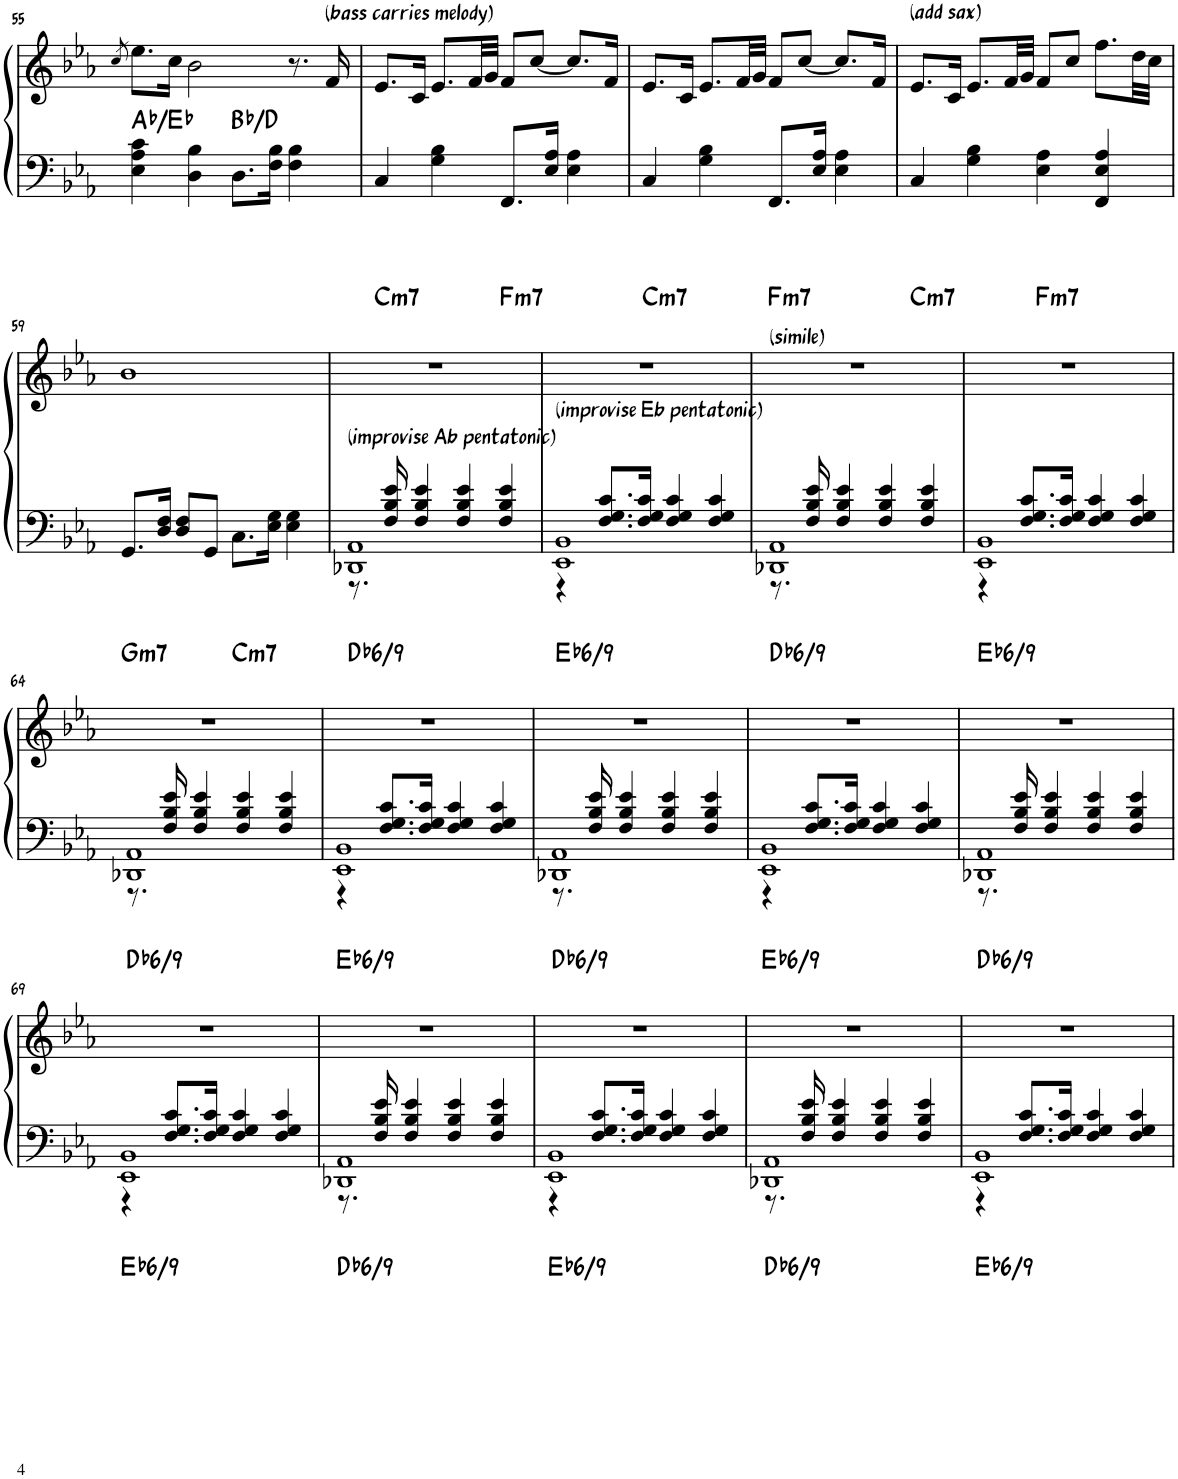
**kern	**kern	**harte
*part1	*part1	*part1
*staff2	*staff1	*
*I"Piano	*	*
*I'Pno.	*	*
!!LO:PB:g=z
*clefF4	*clefG2	*
*k[b-e-a-]	*k[b-e-a-]	*
*M4/4	*M4/4	*
=55	=55	=55
.	8qcc/	.
*	*^	*
4E-\ 4A-\ 4c\	8.ee-\L	2ryy	Ab:maj/5
.	16cc\Jk	.	.
4D\ 4B-\	2b-\	.	.
8.D\L	.	2ryy	Bb:maj/3
16F\ 16B-\Jk	.	.	.
4F\ 4B-\	8.r	.	.
!	!LO:TX:a:t=(bass carries melody)	!	!
.	16f/	.	.
=56	=56	=56	=56
!	!	!	!LO:H:kt=m7
*	*v	*v	*
4C/	8.e-/L	C:min7
.	16c/Jk	.
4G\ 4B-\	8.e-/L	.
.	32f/LL	.
.	32g/JJJ	.
!	!	!LO:H:kt=m7
8.FF/L	8f/L	F:min7
.	[8cc/J	.
16E-/ 16A-/Jk	.	.
4E-\ 4A-\	8.cc/L]	.
.	16f/Jk	.
=57	=57	=57
!	!	!LO:H:kt=m7
4C/	8.e-/L	C:min7
.	16c/Jk	.
4G\ 4B-\	8.e-/L	.
.	32f/LL	.
.	32g/JJJ	.
!	!	!LO:H:kt=m7
8.FF/L	8f/L	F:min7
.	[8cc/J	.
16E-/ 16A-/Jk	.	.
4E-\ 4A-\	8.cc/L]	.
.	16f/Jk	.
=58	=58	=58
!	!LO:TX:a:t=(add sax)	!LO:H:kt=m7
4C/	8.e-/L	C:min7
.	16c/Jk	.
4G\ 4B-\	8.e-/L	.
.	32f/LL	.
.	32g/JJJ	.
!	!	!LO:H:kt=m7
4E-\ 4A-\	8f/L	F:min7
.	8cc/J	.
4FF/ 4E-/ 4A-/	8.ff\L	.
.	32dd\LL	.
.	32cc\JJJ	.
!!LO:LB:g=z
=59	=59	=59
!	!	!LO:H:kt=m7
*	*^	*
8.GG/L	1b-	2ryy	G:min7
16D/ 16F/Jk	.	.	.
8D/ 8F/L	.	.	.
8GG/J	.	.	.
!	!	!	!LO:H:kt=m7
8.C\L	.	2ryy	C:min7
16E-\ 16G\Jk	.	.	.
4E-\ 4G\	.	.	.
=60	=60	=60	=60
*^	*	*	*
!LO:TX:a:t=(improvise Ab pentatonic)	!	!	!	!LO:H:kt=/6
*	*	*v	*v	*
1DD-X 1AA-	8.r	1r	Db:maj6(9)
.	16F/ 16B-/ 16e-/	.	.
.	4F/ 4B-/ 4e-/	.	.
.	4F/ 4B-/ 4e-/	.	.
.	4F/ 4B-/ 4e-/	.	.
=61	=61	=61	=61
!LO:TX:a:t=(improvise Eb pentatonic)	!	!	!LO:H:kt=/6
1EE- 1BB-	4r	1r	Eb:maj6(9)
.	8.F/ 8.G/ 8.c/L	.	.
.	16F/ 16G/ 16c/Jk	.	.
.	4F/ 4G/ 4c/	.	.
.	4F/ 4G/ 4c/	.	.
=62	=62	=62	=62
!	!	!LO:TX:a:t=(simile)	!LO:H:kt=/6
1DD-X 1AA-	8.r	1r	Db:maj6(9)
.	16F/ 16B-/ 16e-/	.	.
.	4F/ 4B-/ 4e-/	.	.
.	4F/ 4B-/ 4e-/	.	.
.	4F/ 4B-/ 4e-/	.	.
=63	=63	=63	=63
!	!	!	!LO:H:kt=/6
1EE- 1BB-	4r	1r	Eb:maj6(9)
.	8.F/ 8.G/ 8.c/L	.	.
.	16F/ 16G/ 16c/Jk	.	.
.	4F/ 4G/ 4c/	.	.
.	4F/ 4G/ 4c/	.	.
!!LO:LB:g=z
=64	=64	=64	=64
!	!	!	!LO:H:kt=/6
1DD-X 1AA-	8.r	1r	Db:maj6(9)
.	16F/ 16B-/ 16e-/	.	.
.	4F/ 4B-/ 4e-/	.	.
.	4F/ 4B-/ 4e-/	.	.
.	4F/ 4B-/ 4e-/	.	.
=65	=65	=65	=65
!	!	!	!LO:H:kt=/6
1EE- 1BB-	4r	1r	Eb:maj6(9)
.	8.F/ 8.G/ 8.c/L	.	.
.	16F/ 16G/ 16c/Jk	.	.
.	4F/ 4G/ 4c/	.	.
.	4F/ 4G/ 4c/	.	.
=66	=66	=66	=66
!	!	!	!LO:H:kt=/6
1DD-X 1AA-	8.r	1r	Db:maj6(9)
.	16F/ 16B-/ 16e-/	.	.
.	4F/ 4B-/ 4e-/	.	.
.	4F/ 4B-/ 4e-/	.	.
.	4F/ 4B-/ 4e-/	.	.
=67	=67	=67	=67
!	!	!	!LO:H:kt=/6
1EE- 1BB-	4r	1r	Eb:maj6(9)
.	8.F/ 8.G/ 8.c/L	.	.
.	16F/ 16G/ 16c/Jk	.	.
.	4F/ 4G/ 4c/	.	.
.	4F/ 4G/ 4c/	.	.
=68	=68	=68	=68
!	!	!	!LO:H:kt=/6
1DD-X 1AA-	8.r	1r	Db:maj6(9)
.	16F/ 16B-/ 16e-/	.	.
.	4F/ 4B-/ 4e-/	.	.
.	4F/ 4B-/ 4e-/	.	.
.	4F/ 4B-/ 4e-/	.	.
!!LO:LB:g=z
=69	=69	=69	=69
!	!	!	!LO:H:kt=/6
1EE- 1BB-	4r	1r	Eb:maj6(9)
.	8.F/ 8.G/ 8.c/L	.	.
.	16F/ 16G/ 16c/Jk	.	.
.	4F/ 4G/ 4c/	.	.
.	4F/ 4G/ 4c/	.	.
=70	=70	=70	=70
!	!	!	!LO:H:kt=/6
1DD-X 1AA-	8.r	1r	Db:maj6(9)
.	16F/ 16B-/ 16e-/	.	.
.	4F/ 4B-/ 4e-/	.	.
.	4F/ 4B-/ 4e-/	.	.
.	4F/ 4B-/ 4e-/	.	.
=71	=71	=71	=71
!	!	!	!LO:H:kt=/6
1EE- 1BB-	4r	1r	Eb:maj6(9)
.	8.F/ 8.G/ 8.c/L	.	.
.	16F/ 16G/ 16c/Jk	.	.
.	4F/ 4G/ 4c/	.	.
.	4F/ 4G/ 4c/	.	.
=72	=72	=72	=72
!	!	!	!LO:H:kt=/6
1DD-X 1AA-	8.r	1r	Db:maj6(9)
.	16F/ 16B-/ 16e-/	.	.
.	4F/ 4B-/ 4e-/	.	.
.	4F/ 4B-/ 4e-/	.	.
.	4F/ 4B-/ 4e-/	.	.
=73	=73	=73	=73
!	!	!	!LO:H:kt=/6
1EE- 1BB-	4r	1r	Eb:maj6(9)
.	8.F/ 8.G/ 8.c/L	.	.
.	16F/ 16G/ 16c/Jk	.	.
.	4F/ 4G/ 4c/	.	.
.	4F/ 4G/ 4c/	.	.
*v	*v	*	*
=	=	=
*-	*-	*-
